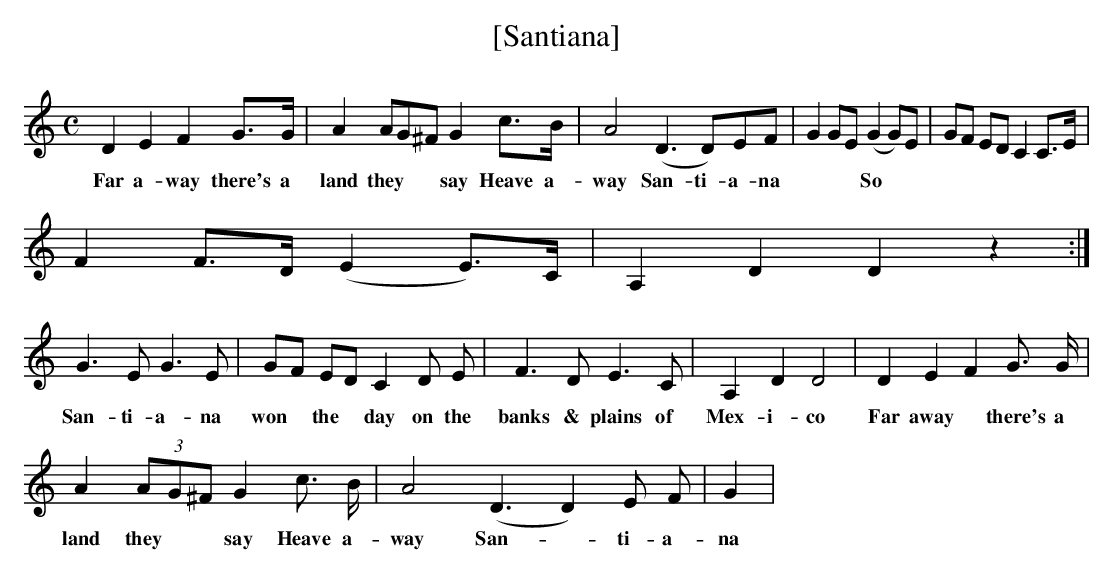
X:1
T:[Santiana]
M:C
L:1/4
K:C
DEFG/>G/|AA/G/^F/Gc/>B/|A2(D>D)E/F/|GG/E/(GG/)E/| G/F/ E/D/C C/>E/|
w:Far a-way there's a land they** say Heave a-way San-ti-a-na***  So
FF/>D/(EE/)>C/|A,DDz:|
G>EG>E|G/F/ E/D/CD/ E/|F>D E>C|A,DD2|DEF G/> G/|
w:San-ti-a-na won* the* day on the banks & plains of Mex-i-co Far away* there's a
A (3A/G/^F/G c/> B/|A2(D>D2) E/ F/|G|
w:land they** say Heave a-way San--ti-a-na
